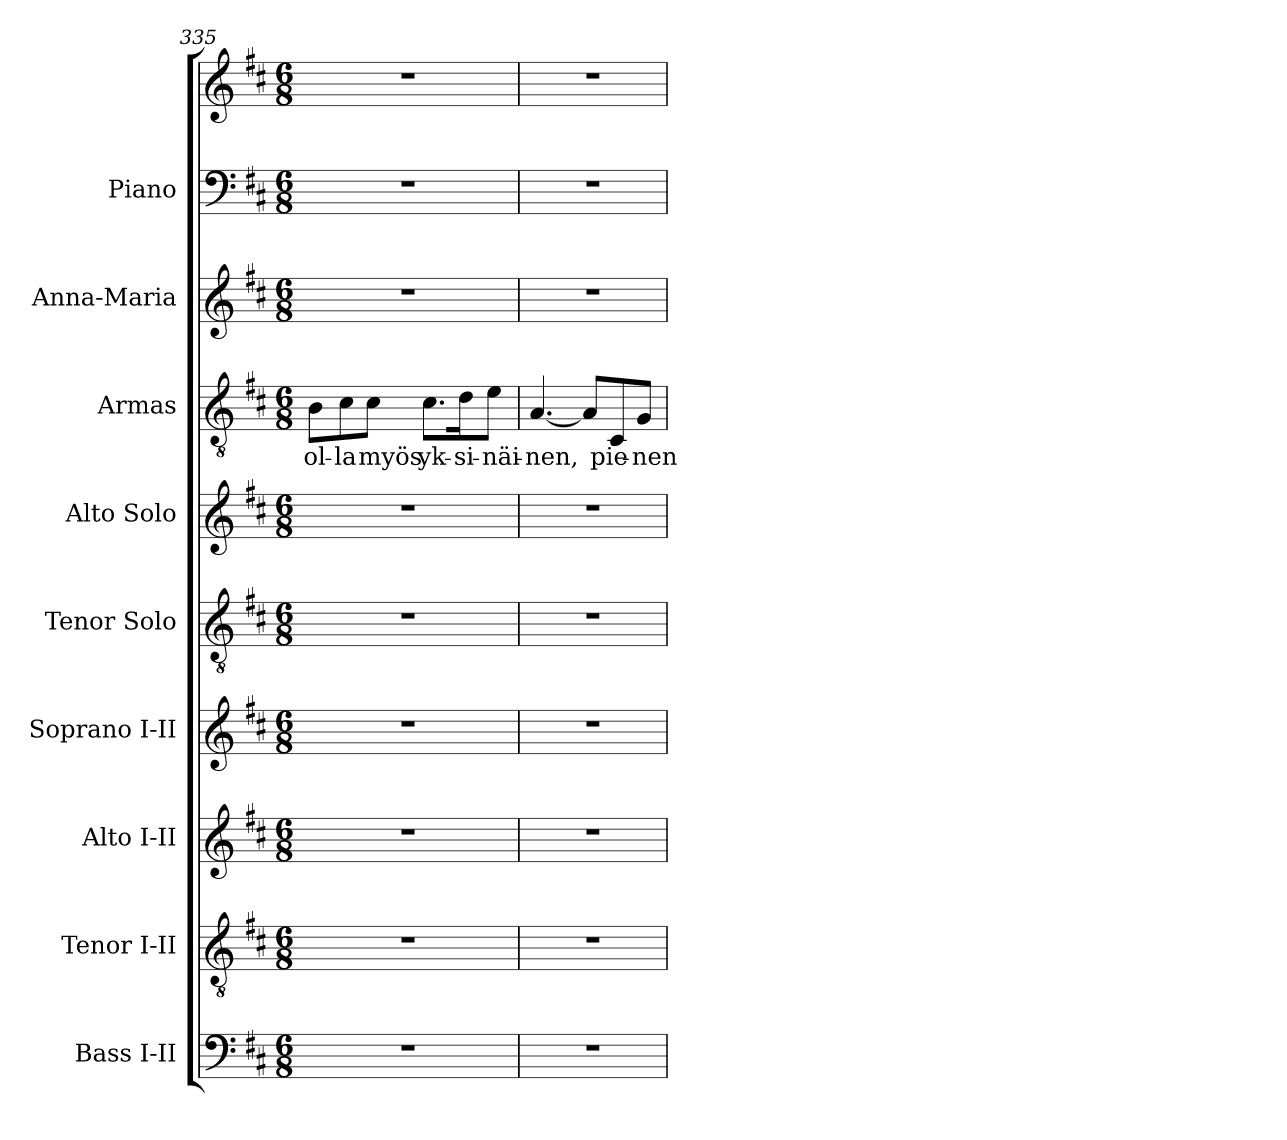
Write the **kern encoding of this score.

**kern	**kern	**kern	**kern	**kern	**kern	**kern	**text	**kern	**kern	**kern
*part9	*part8	*part7	*part6	*part5	*part4	*part3	*part3	*part2	*part1	*part1
*staff10	*staff9	*staff8	*staff7	*staff6	*staff5	*staff4	*staff4	*staff3	*staff2	*staff1
*I"Bass I-II	*I"Tenor I-II	*I"Alto I-II	*I"Soprano I-II	*I"Tenor Solo	*I"Alto Solo	*I"Armas	*	*I"Anna-Maria	*I"Piano	*
*I'B.	*I'T.	*I'A.	*I'S.	*I'T. Solo	*I'A. Solo	*I'Armas	*	*I'A-M	*I'Pno.	*
*clefF4	*clefGv2	*clefG2	*clefG2	*clefGv2	*clefG2	*clefGv2	*	*clefG2	*clefF4	*clefG2
*	*ITrd7c12	*	*	*ITrd7c12	*	*ITrd7c12	*	*	*	*
*k[f#c#]	*k[f#c#]	*k[f#c#]	*k[f#c#]	*k[f#c#]	*k[f#c#]	*k[f#c#]	*	*k[f#c#]	*k[f#c#]	*k[f#c#]
*D:	*D:	*D:	*D:	*D:	*D:	*D:	*	*D:	*D:	*D:
*M6/8	*M6/8	*M6/8	*M6/8	*M6/8	*M6/8	*M6/8	*	*M6/8	*M6/8	*M6/8
=335	=335	=335	=335	=335	=335	=335	=335	=335	=335	=335
!LO:N:vis=1	!LO:N:vis=1	!LO:N:vis=1	!LO:N:vis=1	!LO:N:vis=1	!LO:N:vis=1	!	!	!	!	!
!	!	!	!	!	!	!	!LO:LY:b:color=#000000	!LO:N:vis=1	!LO:N:vis=1	!LO:N:vis=1
2.r	2.r	2.r	2.r	2.r	2.r	8BBi\L	ol-	2.r	2.r	2.r
!	!	!	!	!	!	!	!LO:LY:b:color=#000000	!	!	!
.	.	.	.	.	.	8C#i\	-la	.	.	.
!	!	!	!	!	!	!	!LO:LY:b:color=#000000	!	!	!
.	.	.	.	.	.	8C#i\J	myös	.	.	.
!	!	!	!	!	!	!	!LO:LY:b:color=#000000	!	!	!
.	.	.	.	.	.	8.C#i\L	yk-	.	.	.
!	!	!	!	!	!	!	!LO:LY:b:color=#000000	!	!	!
.	.	.	.	.	.	16Di\k	-si-	.	.	.
!	!	!	!	!	!	!	!LO:LY:b:color=#000000	!	!	!
.	.	.	.	.	.	8Ei\J	-näi-	.	.	.
=336	=336	=336	=336	=336	=336	=336	=336	=336	=336	=336
!LO:N:vis=1	!LO:N:vis=1	!LO:N:vis=1	!LO:N:vis=1	!LO:N:vis=1	!LO:N:vis=1	!	!	!	!	!
!	!	!	!	!	!	!	!LO:LY:b:color=#000000	!LO:N:vis=1	!LO:N:vis=1	!LO:N:vis=1
2.r	2.r	2.r	2.r	2.r	2.r	[<4.AAi/	-nen,	2.r	2.r	2.r
.	.	.	.	.	.	8AAi/L]	.	.	.	.
!	!	!	!	!	!	!	!LO:LY:b:color=#000000	!	!	!
.	.	.	.	.	.	8CC#i/	pie-	.	.	.
!	!	!	!	!	!	!	!LO:LY:b:color=#000000	!	!	!
.	.	.	.	.	.	8GGi/J	-nen	.	.	.
=	=	=	=	=	=	=	=	=	=	=
*-	*-	*-	*-	*-	*-	*-	*-	*-	*-	*-
